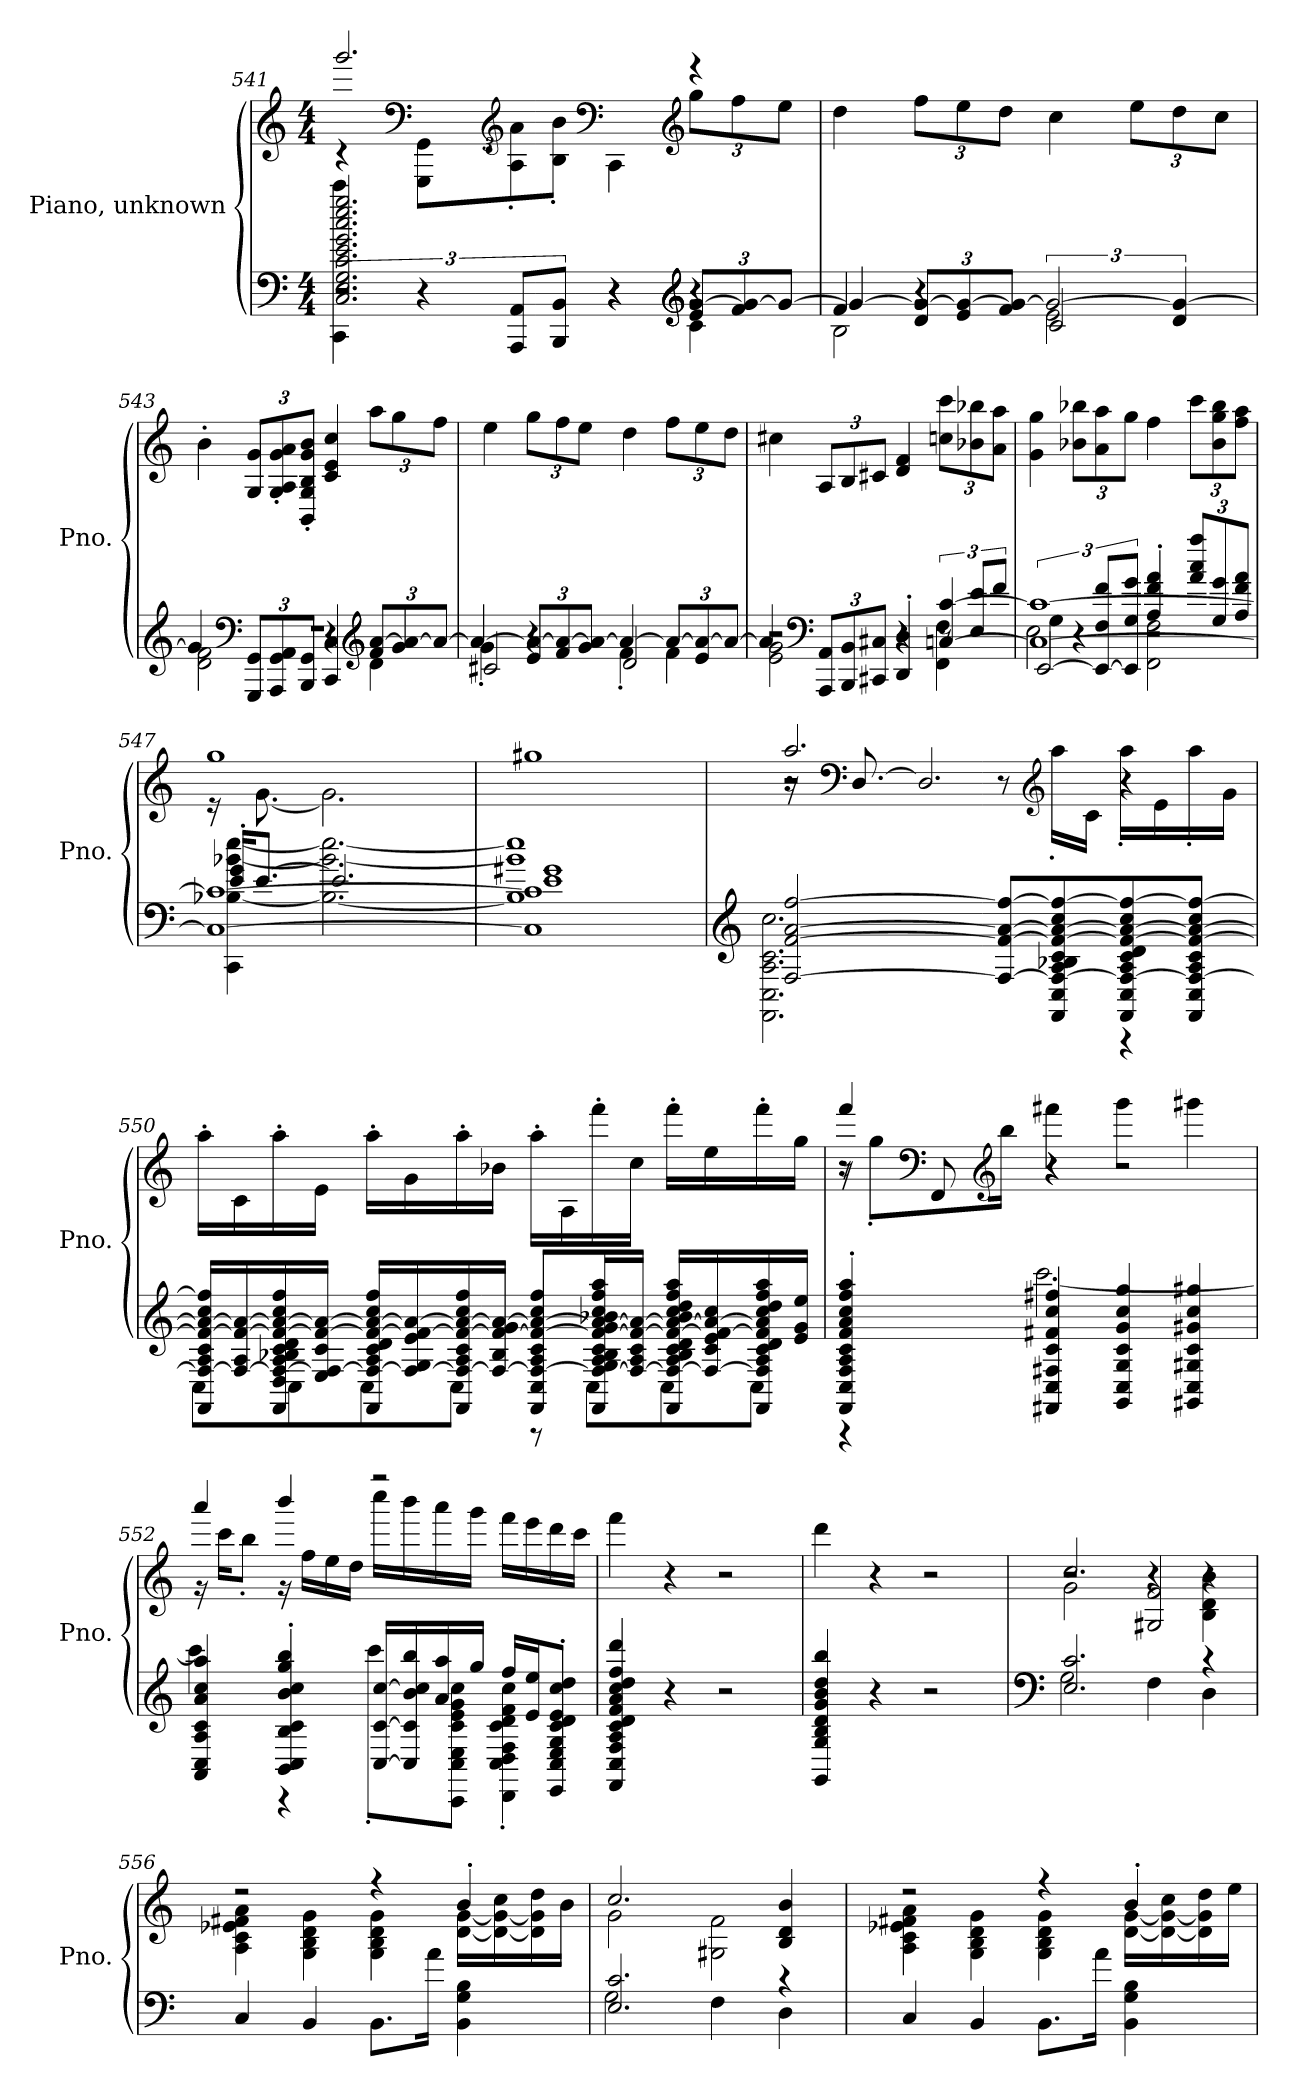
**kern	**kern
*part1	*part1
*staff2	*staff1
*I"Piano, unknown	*
*I'Pno.	*
*clefF4	*clefG2
*k[]	*k[]
*M4/4	*M4/4
=541	=541
*^	*^
*	*^	*	*
2.C/ 2.E/ 2.G/ 2.c/ 2.e/ 2.g/ 2.cc/ 2.ee/ 2.gg/	4CC\ 4ccc\	3r	2.ggg/	4r
*	*	*	*clefF4	*
*	*	*	*	*Xbrackettup
.	4r	.	.	12GGG\ 12GG\L
*	*	*	*clefG2	*
.	.	12AAA/ 12AA/L	.	12A\' 12a\'
.	.	12BBB/ 12BB/J	.	12B\' 12b\'J
*	*	*	*clefF4	*
.	4r	4r	.	4CC\
*clefG2	*	*	*clefG2	*
*	*	*Xbrackettup	*	*
4r	4c\	12e/ [12g/L	4r	12gg\L
.	.	12f/ 12g/_	.	12ff\
.	.	12g/J_	.	12ee\J
*	*	*	*v	*v
=542	=542	=542	=542
4f/	2B\	4g/_	4dd\
4r	.	12d/ 12g/_L	12ff\L
.	.	12e/ 12g/_	12ee\
.	.	12f/ 12g/_J	12dd\J
*	*	*brackettup	*
2c/	2e\	3g/_	4cc\
.	.	.	12ee\L
.	.	6d/ 6g/_	12dd\
.	.	.	12cc\J
!!LO:LB:g=z
=543	=543	=543	=543
1r	2d\ 2f\	4g/]	4b'\
*clefF4	*	*	*
*	*	*Xbrackettup	*
.	.	12GGG/ 12GG/L	12G/ 12g/L
.	.	12AAA/ 12GG/ 12AA/	12G/' 12A/' 12g/' 12a/'
.	.	12BBB/ 12GG/J	12BB/' 12G/' 12B/' 12g/' 12b/'J
.	4r	4CC/ 4C/	4c/ 4e/ 4cc/
*clefG2	*	*	*
.	4d\	12f/ [12a/L	12aa\L
.	.	12g/ 12a/_	12gg\
.	.	12a/J_	12ff\J
=544	=544	=544	=544
2c#X/	4g'\	4a/_	4ee\
.	4r	12e/ 12a/_L	12gg\L
.	.	12f/ 12a/_	12ff\
.	.	12g/ 12a/_J	12ee\J
2d/	4f'\	4a/_	4dd\
.	4f\	12a/L_	12ff\L
.	.	12e/ 12a/_	12ee\
.	.	12a/J_	12dd\J
=545	=545	=545	=545
2r	2e\ 2g\	4a/]	4cc#X\
*clefF4	*	*	*
.	.	12AAA/ 12AA/L	12A/L
.	.	12BBB/ 12BB/	12B/
.	.	12CC#X/ 12C#X/J	12c#X/J
4r	4r	4DD/' 4D/'	4d/ 4f/
*	*	*brackettup	*
[4Cn/ [4c/	4FF\ 4F\	12r	12ccn\ 12ccc\L
.	.	12E/ 12e/L	12b-X\ 12bb-X\
.	.	12f/J	12a\ 12aa\J
!!LO:PB:g=z
=546	=546	=546	=546
*	*	*^	*
1C_ 1c_	2E\	[3EE/	4G\	4g\ 4gg\
.	.	.	4r	12b-X\ 12bb-X\L
.	.	12EE/_ 12F/ 12f/L	.	12a\ 12aa\
.	.	12EE/] 12G/ 12g/J	.	12gg\J
.	2FF\ 2F\	4A/' 4f/' 4a/'	2r	4ff\
*	*	*Xbrackettup	*	*
.	.	12a/ 12cc/ 12aa/L	.	12ccc\L
.	.	12G/ 12g/	.	12b-\ 12gg\ 12bb-\
.	.	12A/ 12f/ 12a/J	.	12ff\ 12aa\J
*	*	*v	*v	*
=547	=547	=547	=547
*	*	*	*^
1C_ 1c_	4CC\ [4B-X\ [4b-X\ [4ee\	16e/' 16g/'KL	1gg	16r
.	.	[8.e/J	.	[8.g\
.	2.B-\_ 2.b-\_ 2.ee\_	2.e/]	.	2.g\]
*	*	*	*v	*v
=548	=548	=548	=548
1C] 1c]	1B-] 1b-] 1ee]	1e 1g#X	1gg#X
*v	*v	*v	*
=549	=549
*clefG2	*
*^	*^
*	*	*	*^
[2F/ [2f/ [2a/ [2ff/	2.FF\ 2.C\ 2.A\ 2.c\ 2.cc\	2.aa/	2r	16r
*	*	*clefF4	*	*
.	.	.	.	[8.D/
.	.	.	.	2.D/]
8F/_ 8f/_ 8a/_ 8ff/_L	.	.	8r	.
*	*	*clefG2	*	*
8FF/ 8C/ 8F/_ 8A/ 8B-X/ 8c/ 8f/_ 8a/_ 8cc/ 8ff/_	.	.	16aa'\LL	.
.	.	.	16c\JJ	.
8FF/ 8C/ 8F/_ 8A/ 8c/ 8d/ 8f/_ 8a/_ 8cc/ 8ff/_	4r	4r	16aa'\LL	.
.	.	.	16e\	.
8FF/ 8C/ 8F/_ 8A/ 8c/ 8f/_ 8a/_ 8cc/ 8ff/_J	.	.	16aa'\	.
.	.	.	16g\JJ	.
*	*	*v	*v	*v
!!LO:LB:g=z
=550	=550	=550
16FF/ 16F/_ 16A/ 16c/ 16f/_ 16a/_ 16cc/ 16ff/]LL	8C\L	16aa'\LL
16F/_ 16A/ 16f/_ 16a/_	.	16c\
16FF/ 16D/ 16F/_ 16A/ 16B-X/ 16c/ 16d/ 16f/_ 16a/_ 16cc/ 16ff/	8C\	16aa'\
16E/ 16F/_ 16c/ 16f/_ 16a/_JJ	.	16e\JJ
16FF/ 16F/_ 16A/ 16c/ 16d/ 16f/_ 16a/_ 16cc/ 16ff/LL	8C\	16aa'\LL
16F/_ 16G/ 16e/ 16f/_ 16a/_	.	16g\
16FF/ 16F/_ 16A/ 16c/ 16f/_ 16a/_ 16cc/ 16ff/	8C\J	16aa'\
16F/_ 16B-/ 16f/_ 16g/ 16a/_JJ	.	16b-X\JJ
8FF/ 8C/ 8F/_ 8A/ 8c/ 8f/_ 8a/_ 8cc/ 8ff/L	8r	16aa'\LL
.	.	16A\
16FF/ 16F/_ 16G/ 16A/ 16B-/ 16c/ 16f/_ 16g/ 16a/_ 16b-X/ 16cc/ 16ff/ 16aa/L	8C\L	16fff'\
16F/_ 16A/ 16c/ 16f/_ 16a/_JJ	.	16cc\JJ
16FF/ 16F/_ 16A/ 16B-/ 16c/ 16d/ 16f/_ 16a/_ 16b-/ 16cc/ 16dd/ 16ff/ 16aa/LL	8C\	16fff'\LL
16F/_ 16c/ 16e/ 16f/_ 16a/_ 16cc/	.	16ee\
16FF/ 16F/] 16A/ 16c/ 16d/ 16f/] 16a/] 16cc/ 16dd/ 16ff/ 16aa/	8C\J	16fff'\
16e/ 16g/ 16ee/JJ	.	16gg\JJ
=551	=551	=551
*	*	*^
*	*	*	*^
4FF/' 4C/' 4F/' 4A/' 4c/' 4f/' 4a/' 4cc/' 4ff/' 4aa/'	4r	4fff/	16r	8r
.	.	.	8gg'\L	.
*	*	*clefF4	*	*
.	.	.	.	8FF/
*	*	*clefG2	*	*
.	.	.	16bb\Jk	.
4FF#X/ 4C/ 4F#X/ 4c/ 4f#X/ 4cc/ 4ff#X/	[2.ccc\	4r	4fff#X\	4r
4GG/ 4C/ 4G/ 4c/ 4g/ 4cc/ 4gg/	.	2r	4ggg\	2r
4GG#X/ 4C/ 4G#X/ 4c/ 4g#X/ 4cc/ 4gg#X/	.	.	4ggg#X\	.
*	*	*	*v	*v
!!LO:LB:g=z
=552	=552	=552	=552
4AA/ 4C/ 4A/ 4c/ 4a/ 4cc/ 4aa/	4ccc\]	4aaa/	16r
.	.	.	16ccc\KL
.	.	.	8bb'\J
4BB/' 4C/' 4B/' 4c/' 4b/' 4cc/' 4gg/' 4bb/'	4r	4bbb/	16r
.	.	.	16ff\LL
.	.	.	16ee\
.	.	.	16dd\JJ
[16C/ [16c/ [16cc/LL	8ccc'\L	2r	16cccc\LL
16C/] 16c/] 16b/ 16cc/] 16bb/	.	.	16bbb\
16a/ 16aa/	8CC\ 8C\ 8E\ 8c\ 8e\ 8g\ 8cc\J	.	16aaa\
16gg/JJ	.	.	16ggg\JJ
16ff/LL	4DD\' 4C\' 4D\' 4F\' 4c\' 4d\' 4f\' 4cc\'	.	16fff\LL
16e/ 16ee/J	.	.	16eee\
8EE/' 8C/' 8E/' 8G/' 8c/' 8d/' 8e/' 8cc/' 8dd/'J	.	.	16ddd\
.	.	.	16ccc\JJ
*v	*v	*	*
*	*v	*v
=553	=553
4FF/ 4C/ 4F/ 4A/ 4c/ 4d/ 4f/ 4a/ 4cc/ 4dd/ 4ff/ 4ddd/	4fff\
4r	4r
2r	2r
=554	=554
4GG/ 4G/ 4B/ 4d/ 4g/ 4b/ 4dd/ 4bb/	4ddd\
4r	4r
2r	2r
=555	=555
*clefF4	*
*^	*^
*	*	*	*^
2.E/ 2.c/	2G\	2.cc/	2g\	2r
.	4F\	.	4r	2G#X/ 2f/
4r	4D\	4r	4B\ 4d\ 4b\	.
*v	*v	*	*	*
*	*	*v	*v
!!LO:LB:g=z
=556	=556	=556
4C/	2r	4A\ 4c\ 4e-X\ 4f#X\ 4a\
4BB/	.	4G\ 4B\ 4d\ 4g\
8.BB\L	4r	4G\ 4B\ 4d\ 4g\
16a\Jk	.	.
4BB\ 4G\ 4B\	4b'/	[16d\ [16g\LL
.	.	16d\_ 16g\_ 16cc\
.	.	16d\] 16g\] 16dd\
.	.	16b\JJ
=557	=557	=557
*^	*	*
2.E/ 2.c/	2G\	2.cc/	2g\
.	4F\	.	2G#X\ 2f\
4r	4D\	4B/ 4d/ 4b/	.
*v	*v	*	*
=558	=558	=558
4C/	2r	4A\ 4c\ 4e-X\ 4f#X\ 4a\
4BB/	.	4G\ 4B\ 4d\ 4g\
8.BB\L	4r	4G\ 4B\ 4d\ 4g\
16a\Jk	.	.
4BB\ 4G\ 4B\	4b'/	[16d\ [16g\LL
.	.	16d\_ 16g\_ 16cc\
.	.	16d\] 16g\] 16dd\
.	.	16ee\JJ
*	*v	*v
=	=
*-	*-
